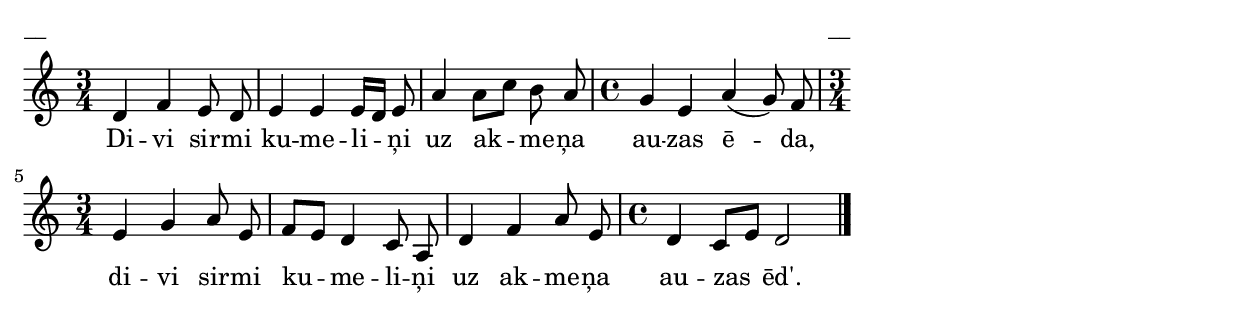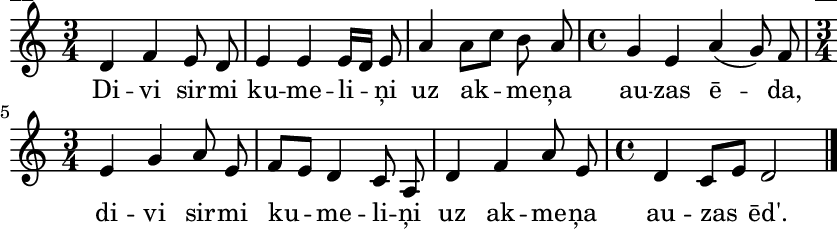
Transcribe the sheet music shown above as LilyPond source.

\version "2.13.18"
#(ly:set-option 'crop #t)

%\header {
%    title = "Divi sirmi kumeliņi",AA lapas
%}
\paper {
line-width = 14\cm
left-margin = 0.4\cm
between-system-padding = 0.1\cm
between-system-space = 0.1\cm
}
\layout {
indent = #0
ragged-last = ##f
}

voiceA = \relative c' {
\clef "treble"
\key c \major
\time 3/4
d4 f e8 d |
e4 e e16[ d] e8 |
a4 a8[ c] b8 a |
\time 4/4
g4 e a4( g8) f |
\time 3/4
e4 g a8 e |
f8[ e] d4 c8 a |
d4 f a8 e |
\time 4/4
d4 c8[e] d2 |
\bar "|."
} 

lyricA = \lyricmode {
Di -- vi sir -- mi ku -- me -- li -- ņi uz ak -- me -- ņa au -- zas ē -- da, 
di -- vi sir -- mi ku -- me -- li -- ņi uz ak -- me -- ņa au -- zas ēd'. 
} 

fullScore = <<
\new Staff {
<<
\new Voice = "voiceA" { \oneVoice \autoBeamOff \voiceA }
\new Lyrics \lyricsto "voiceA" \lyricA
>>
}
>>

\score {
\fullScore
\header { piece = "__" opus = "__" }
}
\markup { \with-color #(x11-color 'white) \sans \smaller "__" }
\score {
\unfoldRepeats
\fullScore
\midi {
\context { \Staff \remove "Staff_performer" }
\context { \Voice \consists "Staff_performer" }
}
}

